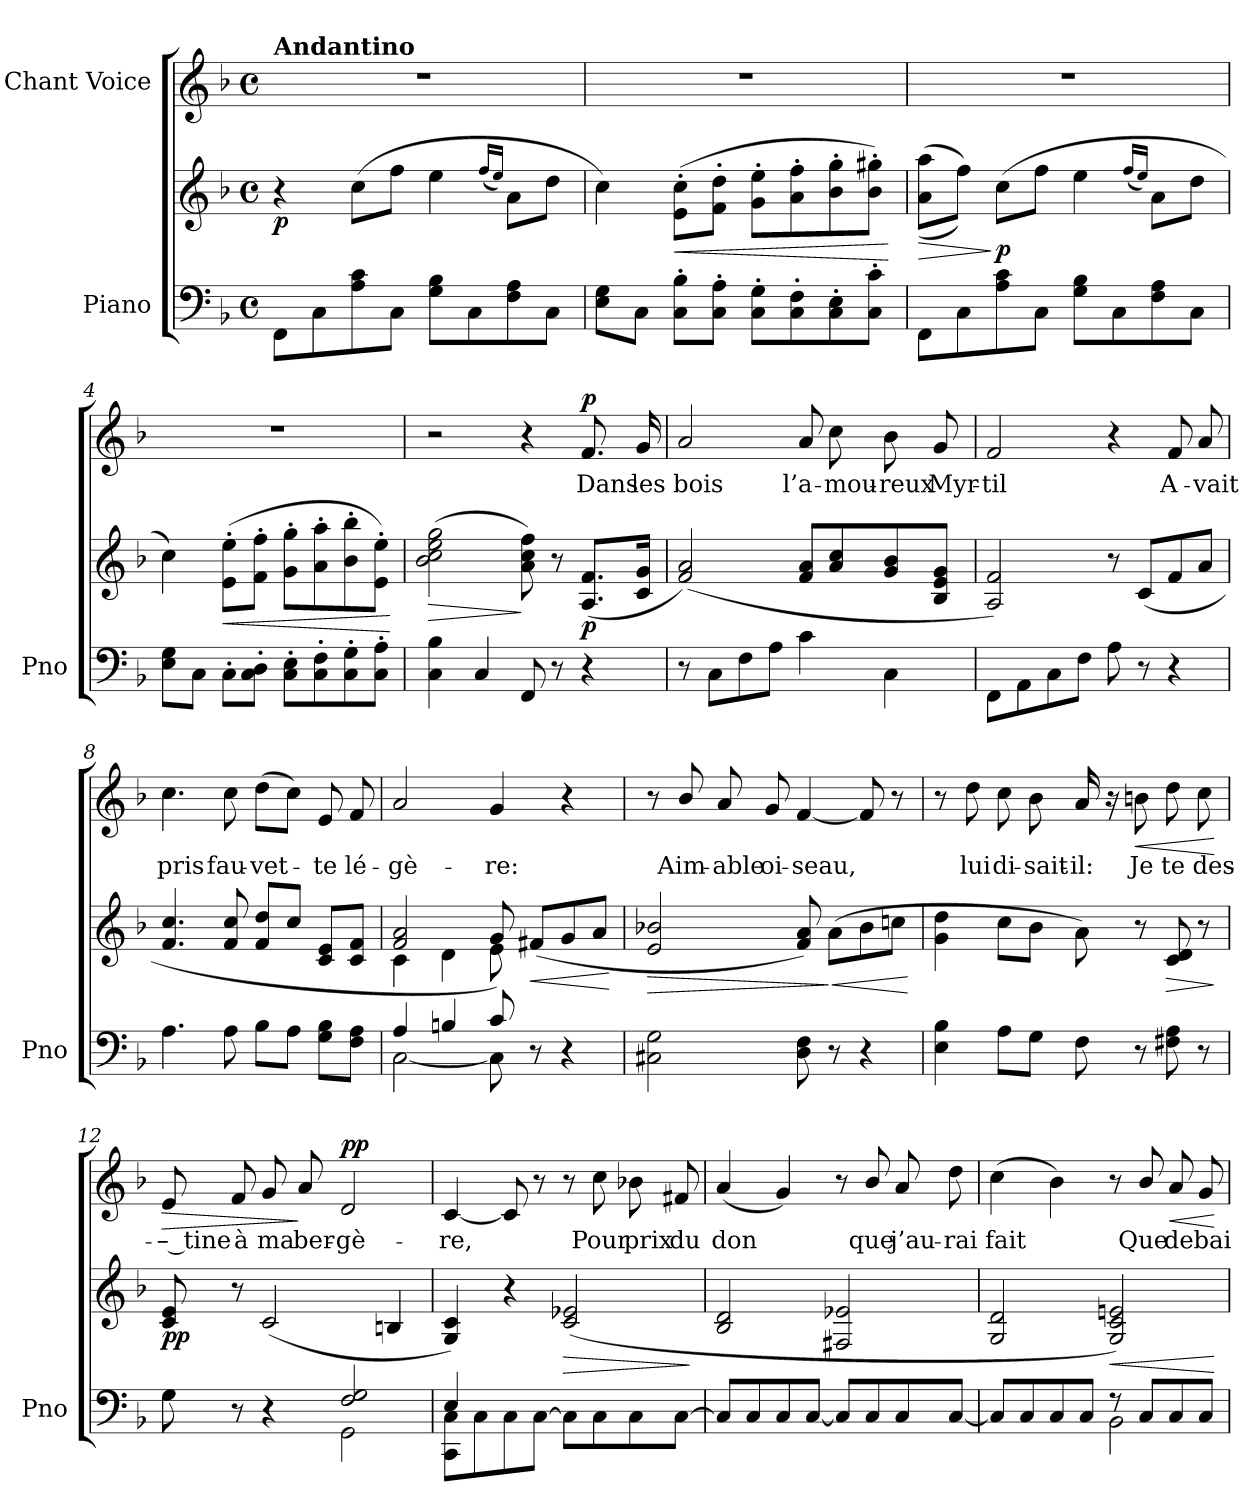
**kern	**kern	**dynam	**kern	**text	**dynam
*part2	*part2	*part2	*part1	*part1	*part1
*staff3	*staff2	*staff2/3	*staff1	*staff1	*staff1
*I"Piano	*	*	*I"Chant Voice	*	*
*I'Pno	*	*	*	*	*
*clefF4	*clefG2	*	*clefG2	*	*
*k[b-]	*k[b-]	*	*k[b-]	*	*
*M4/4	*M4/4	*	*M4/4	*	*
*met(c)	*met(c)	*	*met(c)	*	*
*MM80	*MM80	*	*MM80	*	*
=1	=1	=1	=1	=1	=1
!	!	!	!LO:TX:a:B:t=Andantino	!	!
!	!	!LO:DY:b	!	!	!
8FF\L	4r	p	1r	.	.
8C\	.	.	.	.	.
8A\ 8c\	(8cc\L	.	.	.	.
8C\J	8ff\J	.	.	.	.
8G\ 8B-\L	4ee\	.	.	.	.
8C\	.	.	.	.	.
.	(16qff/LL	.	.	.	.
.	16qee/JJ)	.	.	.	.
8F\ 8A\	8a\L	.	.	.	.
8C\J	8dd\J	.	.	.	.
=2	=2	=2	=2	=2	=2
8E\ 8G\L	4cc\)	.	1r	.	.
8C\J	.	.	.	.	.
!	!	!LO:HP:b	!	!	!
8C\' 8B-\'L	(8e\' 8cc\'L	<	.	.	.
8C\' 8A\'J	8f\' 8dd\'J	.	.	.	.
8C\' 8G\'L	8g\' 8ee\'L	.	.	.	.
8C\' 8F\'	8a\' 8ff\'	.	.	.	.
8C\' 8E\'	8b-\' 8gg\'	.	.	.	.
8C\' 8c\'J	8b-\' 8gg#X\'J)	.	.	.	.
.	.	[	.	.	.
=3	=3	=3	=3	=3	=3
!	!	!LO:HP:b	!	!	!
8FF\L	((8a\ 8aa\L	>	1r	.	.
8C\	8ff\J))	.	.	.	.
!	!	!LO:DY:n=1:b	!	!	!
8A\ 8c\	(8cc\L	] p	.	.	.
8C\J	8ff\J	.	.	.	.
8G\ 8B-\L	4ee\	.	.	.	.
8C\	.	.	.	.	.
.	(16qff/LL	.	.	.	.
.	16qee/JJ)	.	.	.	.
8F\ 8A\	8a\L	.	.	.	.
8C\J	8dd\J	.	.	.	.
=4	=4	=4	=4	=4	=4
8E\ 8G\L	4cc\)	.	1r	.	.
8C\J	.	.	.	.	.
!	!	!LO:HP:b	!	!	!
8C'\L	(8e\' 8ee\'L	<	.	.	.
8C\' 8D\'J	8f\' 8ff\'J	.	.	.	.
8C\' 8E\'L	8g\' 8gg\'L	.	.	.	.
8C\' 8F\'	8a\' 8aa\'	.	.	.	.
8C\' 8G\'	8b-\' 8bb-\'	.	.	.	.
8C\' 8A\'J	8e\' 8ee\'J)	.	.	.	.
.	.	[	.	.	.
=5	=5	=5	=5	=5	=5
!	!	!LO:HP:b	!	!	!
4C\ 4B-\	(2b-\ 2cc\ 2ee\ 2gg\	>	2r	.	.
4C/	.	.	.	.	.
8FF/	8a\ 8cc\ 8ff\)	]	4r	.	.
8r	8r	.	.	.	.
!	!	!LO:DY:b	!	!	!LO:DY:a
4r	(8.A/ 8.f/L	p	8.f/	Dans	p
.	16c/ 16g/Jk	.	16g/	les	.
=6	=6	=6	=6	=6	=6
8r	(2f/ 2a/)	.	2a/	bois	.
8C\L	.	.	.	.	.
8F\	.	.	.	.	.
8A\J	.	.	.	.	.
4c\	8f/ 8a/L	.	8a/	l’a-	.
.	8a/ 8cc/	.	8cc\	-mou-	.
4C\	8g/ 8b-/	.	8b-\	-reux	.
.	8B-/ 8e/ 8g/J	.	8g/	Myr-	.
=7	=7	=7	=7	=7	=7
8FF\L	2A/ 2f/)	.	2f/	-til	.
8AA\	.	.	.	.	.
8C\	.	.	.	.	.
8F\J	.	.	.	.	.
8A\	8r	.	4r	.	.
8r	(8c/L	.	.	.	.
4r	8f/	.	8f/	A-	.
.	8a/J	.	8a/	-vait	.
=8	=8	=8	=8	=8	=8
4.A\	4.f/ 4.cc/	.	4.cc\	pris	.
8A\	8f/ 8cc/	.	8cc\	fau-	.
8B-\L	8f/ 8dd/L	.	(8dd\L	-vet-	.
8A\J	8cc/J	.	8cc\J)	.	.
8G\ 8B-\L	8c/ 8e/L	.	8e/	-te	.
8F\ 8A\J	8c/ 8f/J	.	8f/	lé-	.
=9	=9	=9	=9	=9	=9
*^	*^	*	*	*	*
4A/	[2C\	2f/ 2a/	4c\	.	2a/	-gè-	.
4Bn/	.	.	4d\	.	.	.	.
8c/	8C\]	8g/)	8e\	.	4g/	-re:	.
!	!	!	!	!LO:HP:b	!	!	!
8r	8ryy	(8f#X/L	8ryy	<	.	.	.
4r	4ryy	8g/	4ryy	.	4r	.	.
.	.	8a/J	.	.	.	.	.
*v	*v	*	*	*	*	*	*
*	*v	*v	*	*	*	*
.	.	[	.	.	.
=10	=10	=10	=10	=10	=10
!	!	!LO:HP:b	!	!	!
2C#X\ 2G\	2e/ 2b-X/	>	8r	.	.
.	.	.	8b-/	Aim-	.
.	.	.	8a/	-able	.
.	.	.	8g/	oi-	.
8D\ 8F\	8f/ 8a/)	.	[4f/	-seau,	.
!	!	!LO:HP:n=1:b	!	!	!
8r	(8a\L	] <	.	.	.
4r	8b-\	.	8f/]	.	.
.	8ccn\J	.	8r	.	.
.	.	[	.	.	.
=11	=11	=11	=11	=11	=11
4E\ 4B-\	4g\ 4dd\	.	8r	.	.
.	.	.	8dd\	lui	.
8A\L	8cc\L	.	8cc\	di-	.
8G\J	8b-\J	.	8b-\	-sait-	.
8F\	8a\)	.	16a/	-il:	.
.	.	.	16r	.	.
!	!	!	!	!	!LO:HP:b
8r	8r	.	8bn\	Je	<
!	!	!LO:HP:b	!	!	!
8F#X\ 8A\	8c/ 8d/	>	8dd\	te	.
8r	8r	.	8cc\	des-	.
.	.	]	.	.	[
=12	=12	=12	=12	=12	=12
*^	*	*	*	*	*
!	!	!	!LO:DY:b	!	!	!LO:HP:b
8G\	2ryy	8c/ 8e/	pp	8e/	-– tine	>
8r	.	8r	.	8f/	à	.
4r	.	(>2c/	.	8g/	ma	.
.	.	.	.	8a/	ber-	]
!	!	!	!	!	!	!LO:DY:a
2F/ 2G/	2GG\	.	.	2d/	-gè-	pp
.	.	4Bn/	.	.	.	.
=13	=13	=13	=13	=13	=13	=13
4E/	8CC\ 8C\L	4G/ 4c/)	.	[4c/	-re,	.
.	8C\	.	.	.	.	.
4ryy	8C\	4r	.	8c/]	.	.
.	[>8C\J	.	.	8r	.	.
!	!	!	!LO:HP:b	!	!	!
2ryy	8C\L]	(2c/ 2e-X/	>	8r	.	.
.	8C\	.	.	8cc\	Pour	.
.	8C\	.	.	8b-X\	prix	.
.	[>8C\J	.	.	8f#X/	du	.
*v	*v	*	*	*	*	*
.	.	]	.	.	.
=14	=14	=14	=14	=14	=14
8C/L]	2B-/ 2d/	.	(4a/	don	.
8C/	.	.	.	.	.
8C/	.	.	4g/)	.	.
[8C/J	.	.	.	.	.
8C/L]	2F#X/ 2e-X/	.	8r	.	.
8C/	.	.	8b-/	que	.
8C/	.	.	8a/	j’au-	.
[8C/J	.	.	8dd\	-rai	.
=15	=15	=15	=15	=15	=15
*^	*	*	*	*	*
8C/L]	2ryy	2G/ 2d/	.	(4cc\	fait	.
8C/	.	.	.	.	.	.
8C/	.	.	.	4b-\)	.	.
8C/J	.	.	.	.	.	.
!	!	!	!LO:HP:b	!	!	!
8r	2BB-\	2G/ 2c/ 2en/)	<	8r	.	.
8C/L	.	.	.	8b-/	Que	.
!	!	!	!	!	!	!LO:HP:b
8C/	.	.	.	8a/	de	<
8C/J	.	.	.	8g/	bai-	.
*v	*v	*	*	*	*	*
.	.	[	.	.	[
=	=	=	=	=	=
*-	*-	*-	*-	*-	*-
